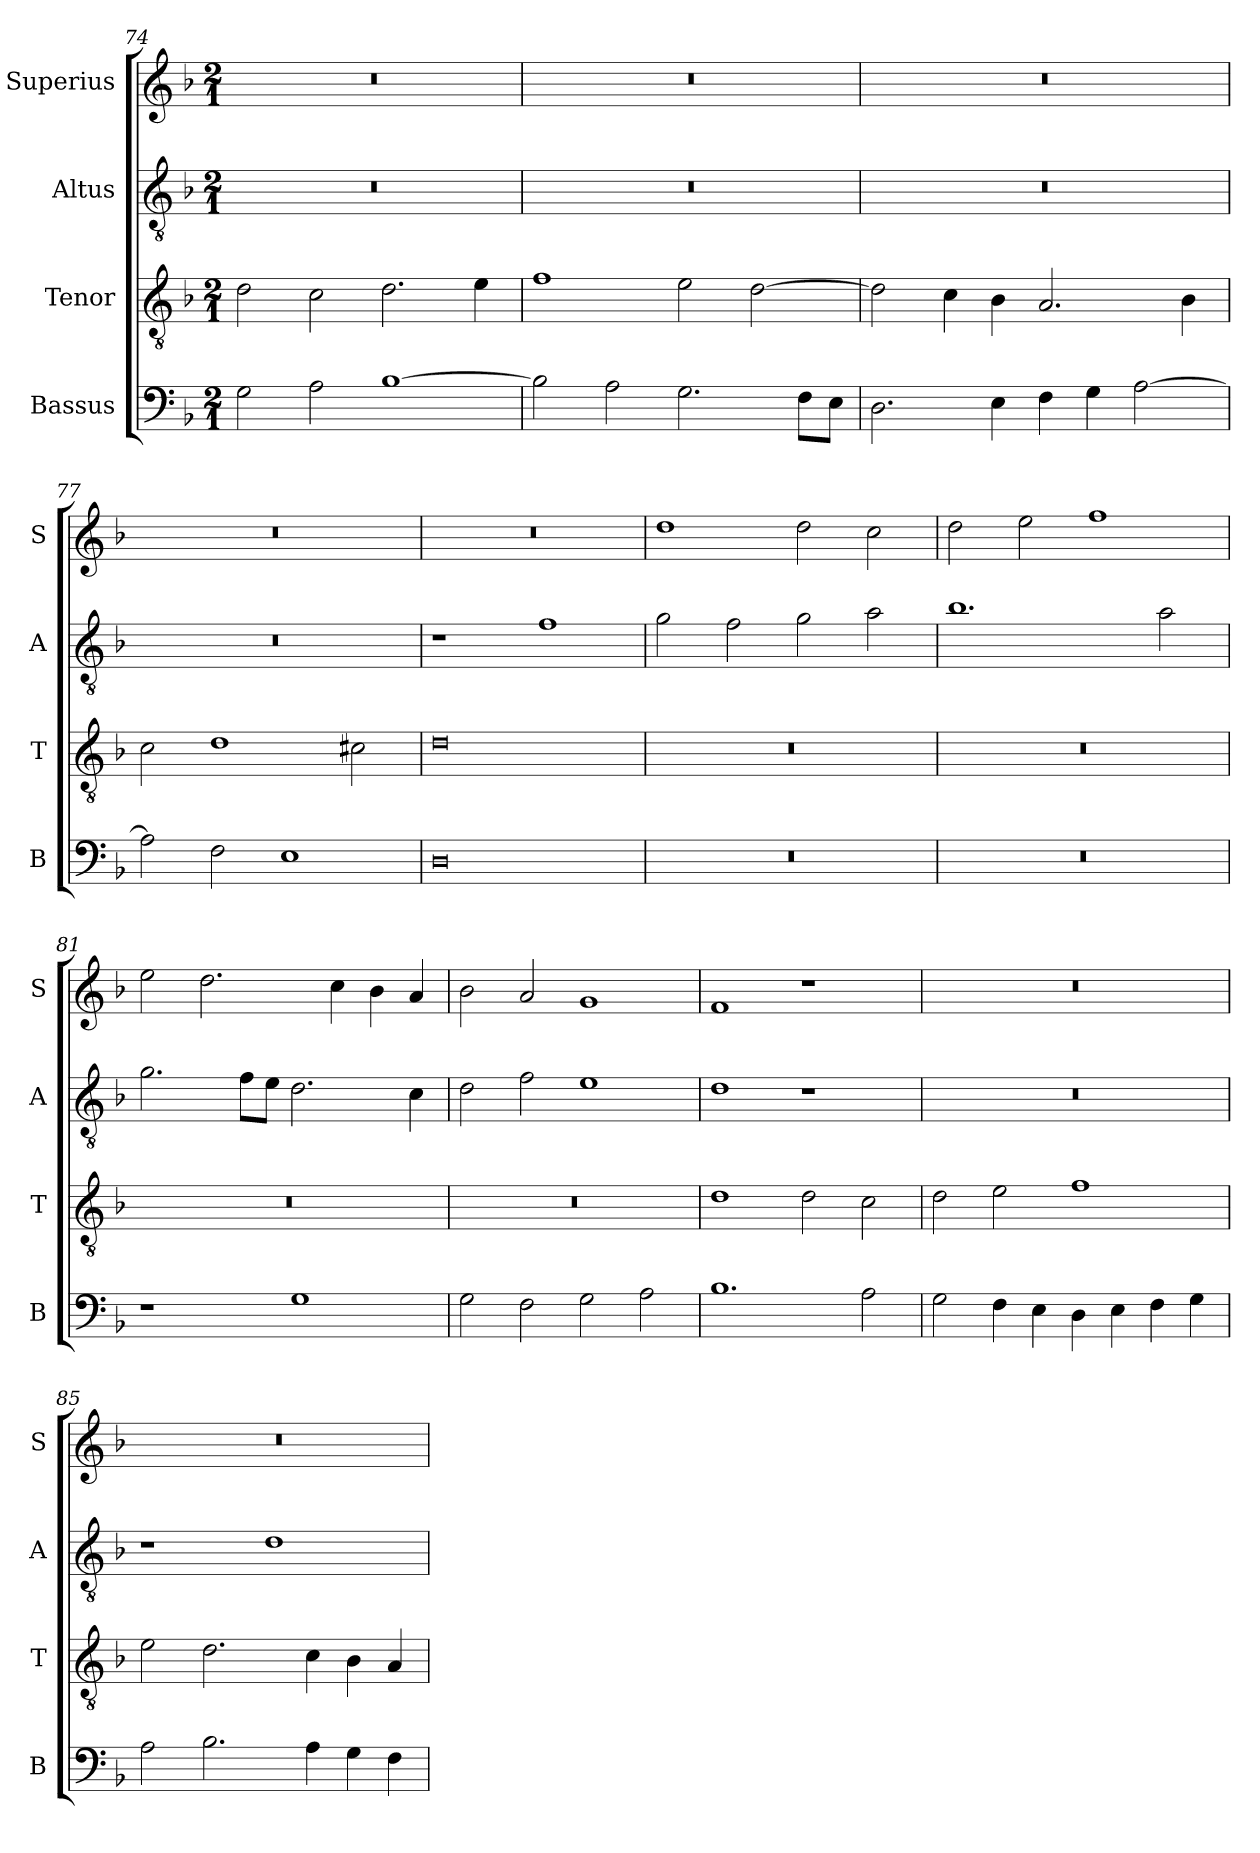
**kern	**kern	**kern	**kern
*part4	*part3	*part2	*part1
*staff4	*staff3	*staff2	*staff1
*I"Bassus	*I"Tenor	*I"Altus	*I"Superius
*I'B	*I'T	*I'A	*I'S
*clefF4	*clefGv2	*clefGv2	*clefG2
*k[b-]	*k[b-]	*k[b-]	*k[b-]
*d:	*d:	*d:	*d:
*M2/1	*M2/1	*M2/1	*M2/1
=74	=74	=74	=74
2G	2d	0r	0r
2A	2c	.	.
[1B-	2.d	.	.
.	4e	.	.
=75	=75	=75	=75
2B-]	1f	0r	0r
2A	.	.	.
2.G	2e	.	.
.	[2d	.	.
8FL	.	.	.
8EJ	.	.	.
=76	=76	=76	=76
2.D	2d]	0r	0r
.	4c	.	.
4E	4B-	.	.
4F	2.A	.	.
4G	.	.	.
[2A	.	.	.
.	4B-	.	.
=77	=77	=77	=77
2A]	2c	0r	0r
2F	1d	.	.
1E	.	.	.
.	2c#X	.	.
=78	=78	=78	=78
0D	0d	1r	0r
.	.	1f	.
=79	=79	=79	=79
0r	0r	2g	1dd
.	.	2f	.
.	.	2g	2dd
.	.	2a	2cc
=80	=80	=80	=80
0r	0r	1.b-	2dd
.	.	.	2ee
.	.	.	1ff
.	.	2a	.
=81	=81	=81	=81
1r	0r	2.g	2ee
.	.	.	2.dd
.	.	8fL	.
.	.	8eJ	.
1G	.	2.d	.
.	.	.	4cc
.	.	.	4b-
.	.	4c	4a
=82	=82	=82	=82
2G	0r	2d	2b-
2F	.	2f	2a
2G	.	1e	1g
2A	.	.	.
=83	=83	=83	=83
1.B-	1d	1d	1f
.	2d	1r	1r
2A	2c	.	.
=84	=84	=84	=84
2G	2d	0r	0r
4F	2e	.	.
4E	.	.	.
4D	1f	.	.
4E	.	.	.
4F	.	.	.
4G	.	.	.
=85	=85	=85	=85
2A	2e	1r	0r
2.B-	2.d	.	.
.	.	1d	.
4A	4c	.	.
4G	4B-	.	.
4F	4A	.	.
=	=	=	=
*-	*-	*-	*-
